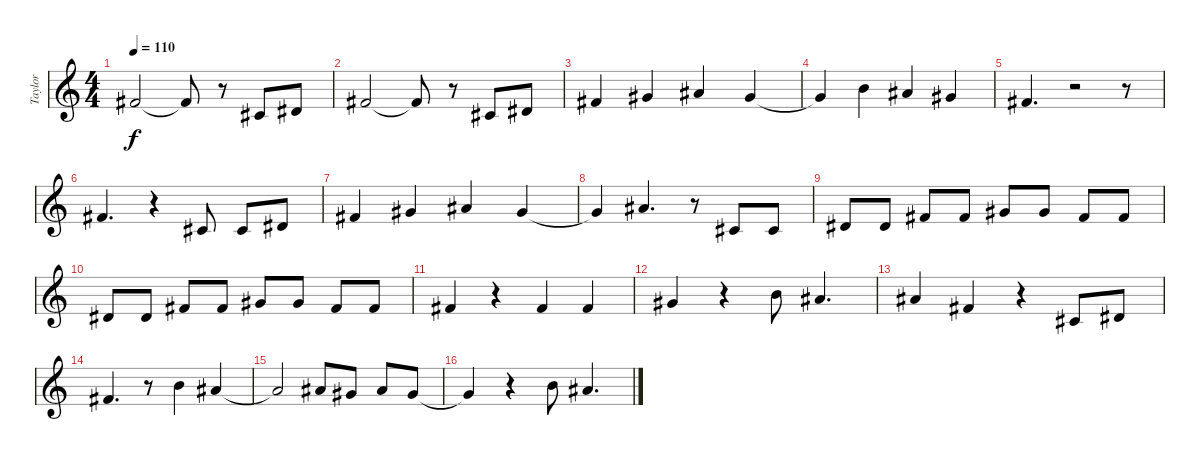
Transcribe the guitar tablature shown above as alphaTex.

\track ("Taylor" "Taylor") {instrument flute}
\staff {score}
\tuning (E4 B3 G3 D3 A2 E2 B1) {hide}
\ts (4 4)
\tempo 110
\clef g2
\ks c
2.1.2{dy f} 2.1{t}.8 r.8 2.2.8 4.2.8 |
2.1.2 2.1{t}.8 r.8 2.2.8 4.2.8 |
2.1.4 4.1.4 6.1.4 4.1.4 |
4.1{t}.4 7.1.4 6.1.4 4.1.4 |
2.1.4{d} r.2 r.8 |
2.1.4{d} r.4 2.2.8 2.2.8 4.2.8 |
2.1.4 4.1.4 6.1.4 4.1.4 |
4.1{t}.4 6.1.4{d} r.8 2.2.8 2.2.8 |
4.2.8 4.2.8 2.1.8 2.1.8 4.1.8 4.1.8 2.1.8 2.1.8 |
4.2.8 4.2.8 2.1.8 2.1.8 4.1.8 4.1.8 2.1.8 2.1.8 |
2.1.4 r.4 2.1.4 2.1.4 |
4.1.4 r.4 7.1.8 6.1.4{d} |
6.1.4 2.1.4 r.4 2.2.8 4.2.8 |
2.1.4{d} r.8 7.1.4 6.1.4 |
6.1{t}.2 6.1.8 4.1.8 6.1.8 4.1.8 |
4.1{t}.4 r.4 7.1.8 6.1.4{d}
